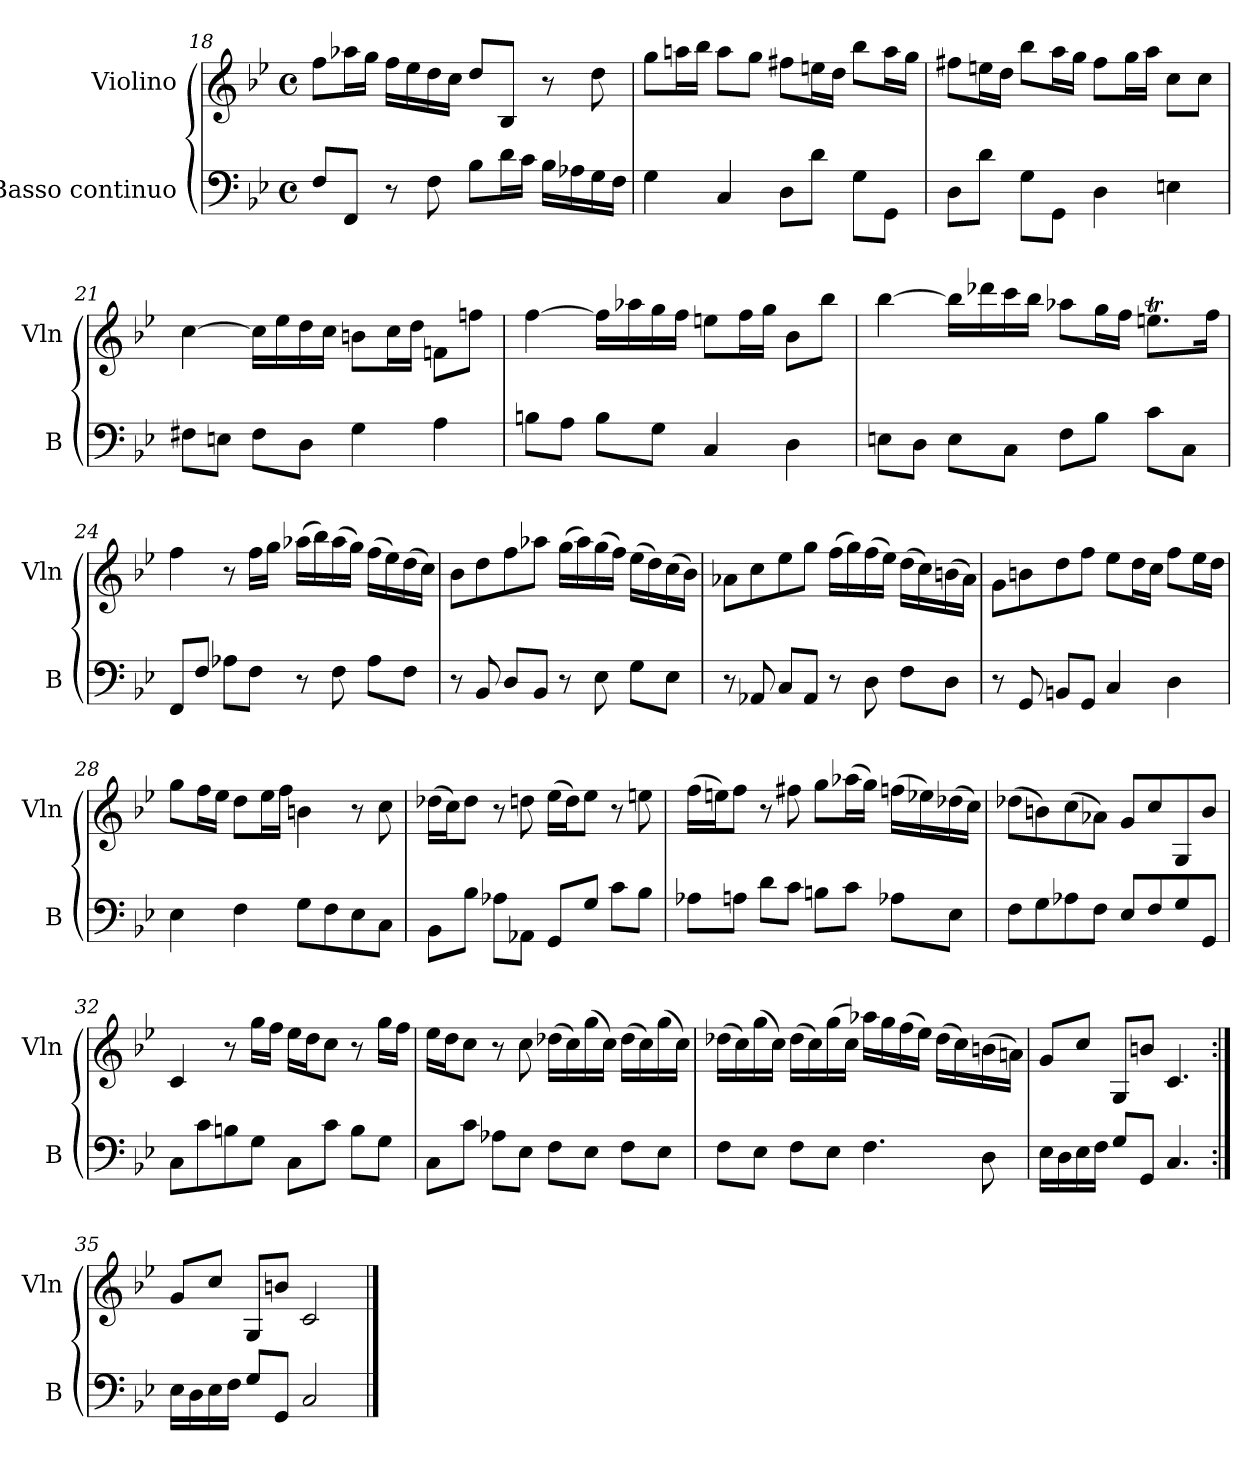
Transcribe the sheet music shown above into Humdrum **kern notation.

**kern	**kern
*part2	*part1
*staff2	*staff1
*I"Basso continuo	*I"Violino
*I'B	*I'Vln
*clefF4	*clefG2
*k[b-e-]	*k[b-e-]
*M4/4	*M4/4
*met(c)	*met(c)
=18	=18
8F/L	8ff\L
8FF/J	16aa-X\L
.	16gg\JJ
8r	16ff\LL
.	16ee-\
8F\	16dd\
.	16cc\JJ
8B-\L	8dd/L
16d\L	8B-/J
16c\JJ	.
16B-\LL	8r
16A-X\	.
16G\	8dd\
16F\JJ	.
=19	=19
4G\	8gg\L
.	16aan\L
.	16bb-\JJ
4C/	8aa\L
.	8gg\J
8D\L	8ff#X\L
8d\J	16een\L
.	16dd\JJ
8G\L	8bb-\L
8GG\J	16aa\L
.	16gg\JJ
=20	=20
8D\L	8ff#X\L
8d\J	16een\L
.	16dd\JJ
8G\L	8bb-\L
8GG\J	16aa\L
.	16gg\JJ
4D\	8ff#\L
.	16gg\L
.	16aa\JJ
4En\	8cc\L
.	8cc\J
=21	=21
8F#X\L	[4cc\
8En\J	.
8F#\L	16cc\LL]
.	16ee-\
8D\J	16dd\
.	16cc\JJ
4G\	8bn\L
.	16cc\L
.	16dd\JJ
4A\	8fn\L
.	8ffn\J
=22	=22
8Bn\L	[4ff\
8A\J	.
8B\L	16ff\LL]
.	16aa-X\
8G\J	16gg\
.	16ff\JJ
4C/	8een\L
.	16ff\L
.	16gg\JJ
4D\	8b-\L
.	8bb-\J
=23	=23
8En\L	[4bb-\
8D\J	.
8E\L	16bb-\LL]
.	16ddd-X\
8C\J	16ccc\
.	16bb-\JJ
8F\L	8aa-X\L
8B-\J	16gg\L
.	16ff\JJ
8c\L	8.eent\L
8C\J	.
.	16ff\Jk
=24	=24
8FF/L	4ff\
8F/J	.
8A-X\L	8r
8F\J	16ff\LL
.	16gg\JJ
8r	(16aa-X\LL
.	16bb-\)
8F\	(16aa-\
.	16gg\JJ)
8A-\L	(16ff\LL
.	16ee-\)
8F\J	(16dd\
.	16cc\JJ)
=25	=25
8r	8b-\L
8BB-/	8dd\
8D/L	8ff\
8BB-/J	8aa-X\J
8r	(16gg\LL
.	16aa-\)
8E-\	(16gg\
.	16ff\JJ)
8G\L	(16ee-\LL
.	16dd\)
8E-\J	(16cc\
.	16b-\JJ)
=26	=26
8r	8a-X\L
8AA-X/	8cc\
8C/L	8ee-\
8AA-/J	8gg\J
8r	(16ff\LL
.	16gg\)
8D\	(16ff\
.	16ee-\JJ)
8F\L	(16dd\LL
.	16cc\)
8D\J	(16bn\
.	16a-\JJ)
=27	=27
8r	8g\L
8GG/	8bn\
8BBn/L	8dd\
8GG/J	8ff\J
4C/	8ee-\L
.	16dd\L
.	16cc\JJ
4D\	8ff\L
.	16ee-\L
.	16dd\JJ
=28	=28
4E-\	8gg\L
.	16ff\L
.	16ee-\JJ
4F\	8dd\L
.	16ee-\L
.	16ff\JJ
8G\L	4bn\
8F\	.
8E-\	8r
8C\J	8cc\
=29	=29
8BB-\L	(16dd-X\LL
.	16cc\J)
8B-\J	8dd-\J
8A-X\L	8r
8AA-X\J	8ddn\
8GG/L	(16ee-\LL
.	16dd\J)
8G/J	8ee-\J
8c\L	8r
8B-\J	8een\
=30	=30
8A-X\L	(16ff\LL
.	16een\J)
8An\J	8ff\J
8d\L	8r
8c\J	8ff#X\
8Bn\L	8gg\L
8c\J	(16aa-X\L
.	16gg\JJ)
8A-X\L	(16ffn\LL
.	16ee-X\)
8E-\J	(16dd-X\
.	16cc\JJ)
=31	=31
8F\L	(8dd-X\L
8G\	8bn\)
8A-X\	(8cc\
8F\J	8a-X\J)
8E-/L	8g/L
8F/	8cc/
8G/	8G/
8GG/J	8b/J
=32	=32
8C\L	4c/
8c\	.
8Bn\	8r
8G\J	16gg\LL
.	16ff\JJ
8C\L	16ee-\LL
.	16dd\J
8c\J	8cc\J
8B\L	8r
8G\J	16gg\LL
.	16ff\JJ
=33	=33
8C\L	16ee-\LL
.	16dd\J
8c\J	8cc\J
8A-X\L	8r
8E-\J	8cc\
8F\L	(16dd-X\LL
.	16cc\)
8E-\J	(16gg\
.	16cc\JJ)
8F\L	(16dd-\LL
.	16cc\)
8E-\J	(16gg\
.	16cc\JJ)
=34	=34
8F\L	(16dd-X\LL
.	16cc\)
8E-\J	(16gg\
.	16cc\JJ)
8F\L	(16dd-\LL
.	16cc\)
8E-\J	(16gg\
.	16cc\JJ)
4.F\	16aa-X\LL
.	16gg\
.	(16ff\
.	16ee-\JJ)
.	(16dd-\LL
.	16cc\)
8D\	(16bn\
.	16an\JJ)
=35	=35
16E-\LL	8g/L
16D\	.
16E-\	8cc/J
16F\JJ	.
8G/L	8G/L
8GG/J	8bn/J
4.C/	4.c/
=35:|!	=35:|!
16E-\LL	8g/L
16D\	.
16E-\	8cc/J
16F\JJ	.
8G/L	8G/L
8GG/J	8bn/J
2C/	2c/
==	==
*-	*-
